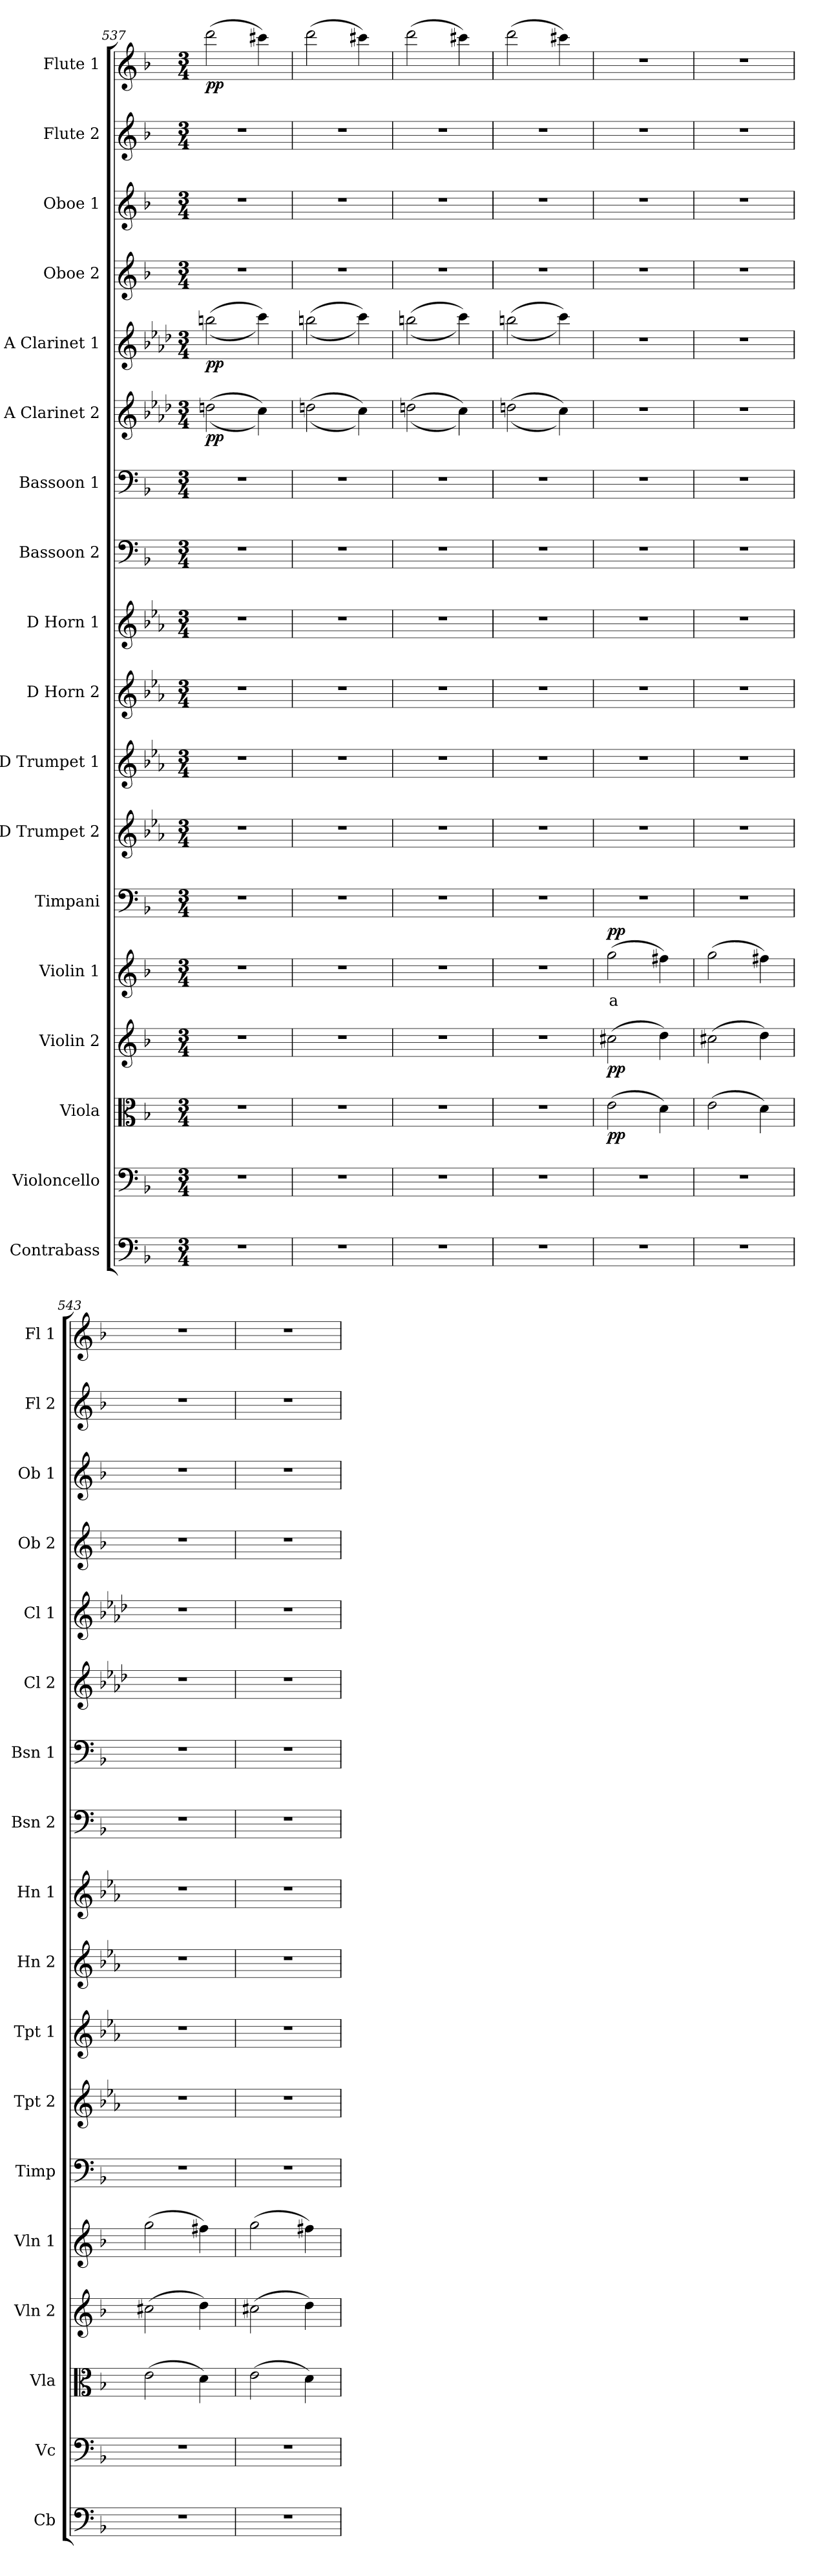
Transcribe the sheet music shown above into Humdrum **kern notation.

**kern	**kern	**kern	**dynam	**kern	**dynam	**kern	**text	**dynam	**kern	**kern	**kern	**kern	**kern	**kern	**kern	**kern	**dynam	**kern	**dynam	**kern	**kern	**kern	**kern	**dynam
*part18	*part17	*part16	*part16	*part15	*part15	*part14	*part14	*part14	*part13	*part12	*part11	*part10	*part9	*part8	*part7	*part6	*part6	*part5	*part5	*part4	*part3	*part2	*part1	*part1
*staff18	*staff17	*staff16	*staff16	*staff15	*staff15	*staff14	*staff14	*staff14	*staff13	*staff12	*staff11	*staff10	*staff9	*staff8	*staff7	*staff6	*staff6	*staff5	*staff5	*staff4	*staff3	*staff2	*staff1	*staff1
*I"Contrabass	*I"Violoncello	*I"Viola	*	*I"Violin 2	*	*I"Violin 1	*	*	*I"Timpani	*I"D Trumpet 2	*I"D Trumpet 1	*I"D Horn 2	*I"D Horn 1	*I"Bassoon 2	*I"Bassoon 1	*I"A Clarinet 2	*	*I"A Clarinet 1	*	*I"Oboe 2	*I"Oboe 1	*I"Flute 2	*I"Flute 1	*
*I'Cb	*I'Vc	*I'Vla	*	*I'Vln 2	*	*I'Vln 1	*	*	*I'Timp	*I'Tpt 2	*I'Tpt 1	*I'Hn 2	*I'Hn 1	*I'Bsn 2	*I'Bsn 1	*I'Cl 2	*	*I'Cl 1	*	*I'Ob 2	*I'Ob 1	*I'Fl 2	*I'Fl 1	*
*clefF4	*clefF4	*clefC3	*	*clefG2	*	*clefG2	*	*	*clefF4	*clefG2	*clefG2	*clefG2	*clefG2	*clefF4	*clefF4	*clefG2	*	*clefG2	*	*clefG2	*clefG2	*clefG2	*clefG2	*
*ITrd7c12	*	*	*	*	*	*	*	*	*	*ITrd-1c-2	*ITrd-1c-2	*ITrd6c10	*ITrd6c10	*	*	*ITrd2c3	*	*ITrd2c3	*	*	*	*	*	*
*k[b-]	*k[b-]	*k[b-]	*	*k[b-]	*	*k[b-]	*	*	*k[b-]	*k[b-]	*k[b-]	*k[b-]	*k[b-]	*k[b-]	*k[b-]	*k[b-]	*	*k[b-]	*	*k[b-]	*k[b-]	*k[b-]	*k[b-]	*
*M3/4	*M3/4	*M3/4	*	*M3/4	*	*M3/4	*	*	*M3/4	*M3/4	*M3/4	*M3/4	*M3/4	*M3/4	*M3/4	*M3/4	*	*M3/4	*	*M3/4	*M3/4	*M3/4	*M3/4	*
=537	=537	=537	=537	=537	=537	=537	=537	=537	=537	=537	=537	=537	=537	=537	=537	=537	=537	=537	=537	=537	=537	=537	=537	=537
!	!	!	!	!	!	!	!	!	!	!	!	!	!	!	!	!	!LO:DY:b	!	!LO:DY:b	!	!	!	!	!LO:DY:b
2.r	2.r	2.r	.	2.r	.	2.r	.	.	2.r	2.r	2.r	2.r	2.r	2.r	2.r	((2bn\	pp	((2gg#X\	pp	2.r	2.r	2.r	(2ddd\	pp
.	.	.	.	.	.	.	.	.	.	.	.	.	.	.	.	4a\))	.	4aa\))	.	.	.	.	4ccc#X\)	.
!!LO:PB:g=z
=538	=538	=538	=538	=538	=538	=538	=538	=538	=538	=538	=538	=538	=538	=538	=538	=538	=538	=538	=538	=538	=538	=538	=538	=538
2.r	2.r	2.r	.	2.r	.	2.r	.	.	2.r	2.r	2.r	2.r	2.r	2.r	2.r	((2bn\	.	((2gg#X\	.	2.r	2.r	2.r	(2ddd\	.
.	.	.	.	.	.	.	.	.	.	.	.	.	.	.	.	4a\))	.	4aa\))	.	.	.	.	4ccc#X\)	.
=539	=539	=539	=539	=539	=539	=539	=539	=539	=539	=539	=539	=539	=539	=539	=539	=539	=539	=539	=539	=539	=539	=539	=539	=539
2.r	2.r	2.r	.	2.r	.	2.r	.	.	2.r	2.r	2.r	2.r	2.r	2.r	2.r	((2bn\	.	((2gg#X\	.	2.r	2.r	2.r	(2ddd\	.
.	.	.	.	.	.	.	.	.	.	.	.	.	.	.	.	4a\))	.	4aa\))	.	.	.	.	4ccc#X\)	.
=540	=540	=540	=540	=540	=540	=540	=540	=540	=540	=540	=540	=540	=540	=540	=540	=540	=540	=540	=540	=540	=540	=540	=540	=540
2.r	2.r	2.r	.	2.r	.	2.r	.	.	2.r	2.r	2.r	2.r	2.r	2.r	2.r	((2bn\	.	((2gg#X\	.	2.r	2.r	2.r	(2ddd\	.
.	.	.	.	.	.	.	.	.	.	.	.	.	.	.	.	4a\))	.	4aa\))	.	.	.	.	4ccc#X\)	.
=541	=541	=541	=541	=541	=541	=541	=541	=541	=541	=541	=541	=541	=541	=541	=541	=541	=541	=541	=541	=541	=541	=541	=541	=541
!	!	!	!LO:DY:b	!	!LO:DY:b	!	!LO:LY:b:color=#FF0000	!LO:DY:b	!	!	!	!	!	!	!	!	!	!	!	!	!	!	!	!
2.r	2.r	(2e\	pp	(2cc#X\	pp	(2gg\	a	pp	2.r	2.r	2.r	2.r	2.r	2.r	2.r	2.r	.	2.r	.	2.r	2.r	2.r	2.r	.
.	.	4d\)	.	4dd\)	.	4ff#X\)	.	.	.	.	.	.	.	.	.	.	.	.	.	.	.	.	.	.
=542	=542	=542	=542	=542	=542	=542	=542	=542	=542	=542	=542	=542	=542	=542	=542	=542	=542	=542	=542	=542	=542	=542	=542	=542
2.r	2.r	(2e\	.	(2cc#X\	.	(2gg\	.	.	2.r	2.r	2.r	2.r	2.r	2.r	2.r	2.r	.	2.r	.	2.r	2.r	2.r	2.r	.
.	.	4d\)	.	4dd\)	.	4ff#X\)	.	.	.	.	.	.	.	.	.	.	.	.	.	.	.	.	.	.
=543	=543	=543	=543	=543	=543	=543	=543	=543	=543	=543	=543	=543	=543	=543	=543	=543	=543	=543	=543	=543	=543	=543	=543	=543
2.r	2.r	(2e\	.	(2cc#X\	.	(2gg\	.	.	2.r	2.r	2.r	2.r	2.r	2.r	2.r	2.r	.	2.r	.	2.r	2.r	2.r	2.r	.
.	.	4d\)	.	4dd\)	.	4ff#X\)	.	.	.	.	.	.	.	.	.	.	.	.	.	.	.	.	.	.
=544	=544	=544	=544	=544	=544	=544	=544	=544	=544	=544	=544	=544	=544	=544	=544	=544	=544	=544	=544	=544	=544	=544	=544	=544
2.r	2.r	(2e\	.	(2cc#X\	.	(2gg\	.	.	2.r	2.r	2.r	2.r	2.r	2.r	2.r	2.r	.	2.r	.	2.r	2.r	2.r	2.r	.
.	.	4d\)	.	4dd\)	.	4ff#X\)	.	.	.	.	.	.	.	.	.	.	.	.	.	.	.	.	.	.
=	=	=	=	=	=	=	=	=	=	=	=	=	=	=	=	=	=	=	=	=	=	=	=	=
*-	*-	*-	*-	*-	*-	*-	*-	*-	*-	*-	*-	*-	*-	*-	*-	*-	*-	*-	*-	*-	*-	*-	*-	*-
